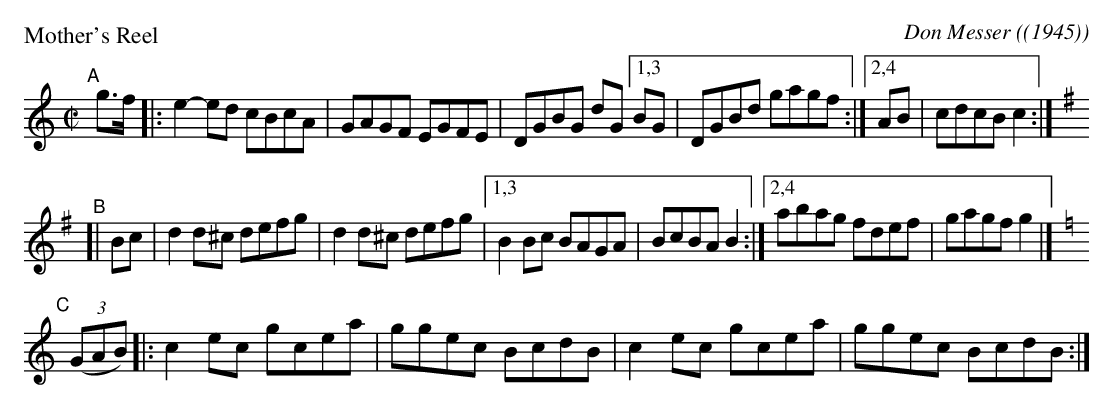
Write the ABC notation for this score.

X:1
P: Mother's Reel
O:(1945)
C: Don Messer
M: C|
L: 1/8
K: C
"^A"[|]\
g>f |: e2-ed cBcA | GAGF EGFE | DGBG dG [1,3 BG | DGBd gagf \
                                      :|[2,4 AB | cdcB c2 :|[K:G]
"^B"[|\
Bc | d2d^c defg | d2d^c defg |[1,3 B2Bc BAGA | BcBA B2 \
                            :|[2,4 abag fdef | gagf g2 |][K:=f][K:C]
"^C"[|]\
((3GAB) |: c2ec gcea | ggec BcdB | c2ec gcea | ggec BcdB :|
